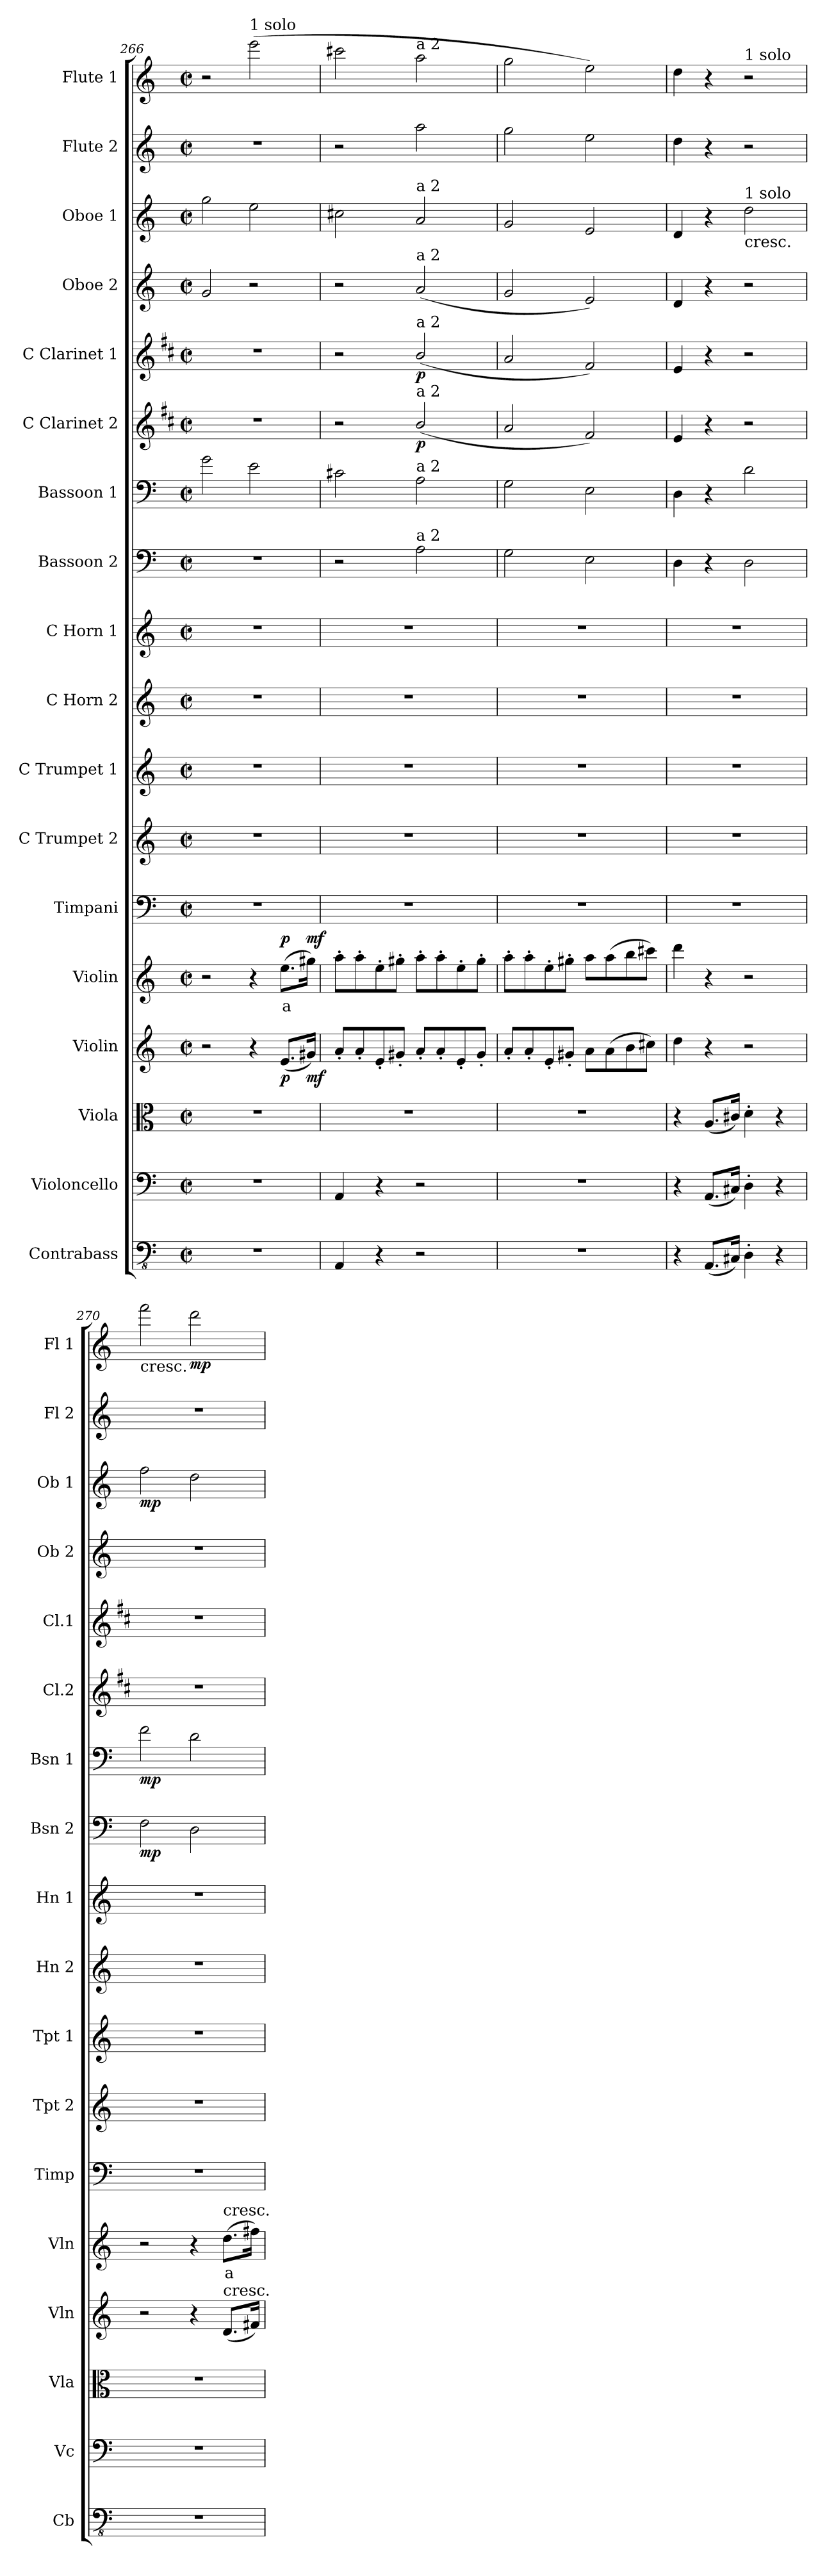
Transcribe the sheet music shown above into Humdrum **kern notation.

**kern	**kern	**kern	**kern	**dynam	**kern	**text	**dynam	**kern	**kern	**kern	**kern	**kern	**kern	**dynam	**kern	**dynam	**kern	**dynam	**kern	**dynam	**kern	**kern	**dynam	**kern	**kern	**dynam
*part18	*part17	*part16	*part15	*part15	*part14	*part14	*part14	*part13	*part12	*part11	*part10	*part9	*part8	*part8	*part7	*part7	*part6	*part6	*part5	*part5	*part4	*part3	*part3	*part2	*part1	*part1
*staff18	*staff17	*staff16	*staff15	*staff15	*staff14	*staff14	*staff14	*staff13	*staff12	*staff11	*staff10	*staff9	*staff8	*staff8	*staff7	*staff7	*staff6	*staff6	*staff5	*staff5	*staff4	*staff3	*staff3	*staff2	*staff1	*staff1
*I"Contrabass	*I"Violoncello	*I"Viola	*I"Violin	*	*I"Violin	*	*	*I"Timpani	*I"C Trumpet 2	*I"C Trumpet 1	*I"C Horn 2	*I"C Horn 1	*I"Bassoon 2	*	*I"Bassoon 1	*	*I"C Clarinet 2	*	*I"C Clarinet 1	*	*I"Oboe 2	*I"Oboe 1	*	*I"Flute 2	*I"Flute 1	*
*I'Cb	*I'Vc	*I'Vla	*I'Vln	*	*I'Vln	*	*	*I'Timp	*I'Tpt 2	*I'Tpt 1	*I'Hn 2	*I'Hn 1	*I'Bsn 2	*	*I'Bsn 1	*	*I'Cl.2	*	*I'Cl.1	*	*I'Ob 2	*I'Ob 1	*	*I'Fl 2	*I'Fl 1	*
*clefFv4	*clefF4	*clefC3	*clefG2	*	*clefG2	*	*	*clefF4	*clefG2	*clefG2	*clefG2	*clefG2	*clefF4	*	*clefF4	*	*clefG2	*	*clefG2	*	*clefG2	*clefG2	*	*clefG2	*clefG2	*
*	*	*	*	*	*	*	*	*	*	*	*ITrd7c12	*ITrd7c12	*	*	*	*	*ITrd1c2	*	*ITrd1c2	*	*	*	*	*	*	*
*k[]	*k[]	*k[]	*k[]	*	*k[]	*	*	*k[]	*k[]	*k[]	*k[]	*k[]	*k[]	*	*k[]	*	*k[]	*	*k[]	*	*k[]	*k[]	*	*k[]	*k[]	*
*M2/2	*M2/2	*M2/2	*M2/2	*	*M2/2	*	*	*M2/2	*M2/2	*M2/2	*M2/2	*M2/2	*M2/2	*	*M2/2	*	*M2/2	*	*M2/2	*	*M2/2	*M2/2	*	*M2/2	*M2/2	*
*met(c|)	*met(c|)	*met(c|)	*met(c|)	*	*met(c|)	*	*	*met(c|)	*met(c|)	*met(c|)	*met(c|)	*met(c|)	*met(c|)	*	*met(c|)	*	*met(c|)	*	*met(c|)	*	*met(c|)	*met(c|)	*	*met(c|)	*met(c|)	*
=266	=266	=266	=266	=266	=266	=266	=266	=266	=266	=266	=266	=266	=266	=266	=266	=266	=266	=266	=266	=266	=266	=266	=266	=266	=266	=266
1r	1r	1r	2r	.	2r	.	.	1r	1r	1r	1r	1r	1r	.	2g\	.	1r	.	1r	.	2g/	2gg\	.	1r	2r	.
!	!	!	!	!	!	!	!	!	!	!	!	!	!	!	!	!	!	!	!	!	!	!	!	!	!LO:TX:a:t=1 solo	!
.	.	.	4r	.	4r	.	.	.	.	.	.	.	.	.	2e\	.	.	.	.	.	2r	2ee\	.	.	(>2eee\	.
!	!	!	!	!LO:DY:b	!	!LO:LY:b:color=#FF0000	!LO:DY:b	!	!	!	!	!	!	!	!	!	!	!	!	!	!	!	!	!	!	!
.	.	.	(<8.e/L	p	(>8.ee\L	a	p	.	.	.	.	.	.	.	.	.	.	.	.	.	.	.	.	.	.	.
!	!	!	!	!LO:DY:b	!	!	!LO:DY:b	!	!	!	!	!	!	!	!	!	!	!	!	!	!	!	!	!	!	!
.	.	.	16g#X/Jk)	mf	16gg#X\Jk)	.	mf	.	.	.	.	.	.	.	.	.	.	.	.	.	.	.	.	.	.	.
=267	=267	=267	=267	=267	=267	=267	=267	=267	=267	=267	=267	=267	=267	=267	=267	=267	=267	=267	=267	=267	=267	=267	=267	=267	=267	=267
4AAA/	4AA/	1r	8a'/L	.	8aa'\L	.	.	1r	1r	1r	1r	1r	2r	.	2c#X\	.	2r	.	2r	.	2r	2cc#X\	.	2r	2ccc#X\	.
.	.	.	8a'/	.	8aa'\	.	.	.	.	.	.	.	.	.	.	.	.	.	.	.	.	.	.	.	.	.
4r	4r	.	8e'/	.	8ee'\	.	.	.	.	.	.	.	.	.	.	.	.	.	.	.	.	.	.	.	.	.
.	.	.	8g#X'/J	.	8gg#X'\J	.	.	.	.	.	.	.	.	.	.	.	.	.	.	.	.	.	.	.	.	.
!	!	!	!	!	!	!	!	!	!	!	!	!	!	!	!	!	!	!	!	!	!	!	!	!	!LO:TX:a:t=a 2	!
!	!	!	!	!	!	!	!	!	!	!	!	!	!	!	!	!	!	!	!	!	!	!LO:TX:a:t=a 2	!	!	!	!
!	!	!	!	!	!	!	!	!	!	!	!	!	!	!	!	!	!	!	!	!	!LO:TX:a:t=a 2	!	!	!	!	!
!	!	!	!	!	!	!	!	!	!	!	!	!	!	!	!	!	!	!	!LO:TX:a:t=a 2	!	!	!	!	!	!	!
!	!	!	!	!	!	!	!	!	!	!	!	!	!	!	!	!	!LO:TX:a:t=a 2	!	!	!	!	!	!	!	!	!
!	!	!	!	!	!	!	!	!	!	!	!	!	!	!	!LO:TX:a:t=a 2	!	!	!	!	!	!	!	!	!	!	!
!	!	!	!	!	!	!	!	!	!	!	!	!	!LO:TX:a:t=a 2	!	!	!	!	!	!	!	!	!	!	!	!	!
!	!	!	!	!	!	!	!	!	!	!	!	!	!	!	!	!	!	!LO:DY:b	!	!LO:DY:b	!	!	!	!	!	!
2r	2r	.	8a'/L	.	8aa'\L	.	.	.	.	.	.	.	2A\	.	2A\	.	(<2a/	p	(<2a/	p	(<2a/	2a/	.	2aa\	2aa\	.
.	.	.	8a'/	.	8aa'\	.	.	.	.	.	.	.	.	.	.	.	.	.	.	.	.	.	.	.	.	.
.	.	.	8e'/	.	8ee'\	.	.	.	.	.	.	.	.	.	.	.	.	.	.	.	.	.	.	.	.	.
.	.	.	8g#'/J	.	8gg#'\J	.	.	.	.	.	.	.	.	.	.	.	.	.	.	.	.	.	.	.	.	.
=268	=268	=268	=268	=268	=268	=268	=268	=268	=268	=268	=268	=268	=268	=268	=268	=268	=268	=268	=268	=268	=268	=268	=268	=268	=268	=268
1r	1r	1r	8a'/L	.	8aa'\L	.	.	1r	1r	1r	1r	1r	2G\	.	2G\	.	2g/	.	2g/	.	2g/	2g/	.	2gg\	2gg\	.
.	.	.	8a'/	.	8aa'\	.	.	.	.	.	.	.	.	.	.	.	.	.	.	.	.	.	.	.	.	.
.	.	.	8e'/	.	8ee'\	.	.	.	.	.	.	.	.	.	.	.	.	.	.	.	.	.	.	.	.	.
.	.	.	8g#X'/J	.	8gg#X'\J	.	.	.	.	.	.	.	.	.	.	.	.	.	.	.	.	.	.	.	.	.
.	.	.	8a\L	.	8aa\L	.	.	.	.	.	.	.	2E\	.	2E\	.	2e/)	.	2e/)	.	2e/)	2e/	.	2ee\	2ee\)	.
.	.	.	(>8a\	.	(>8aa\	.	.	.	.	.	.	.	.	.	.	.	.	.	.	.	.	.	.	.	.	.
.	.	.	8b\	.	8bb\	.	.	.	.	.	.	.	.	.	.	.	.	.	.	.	.	.	.	.	.	.
.	.	.	8cc#X\J)	.	8ccc#X\J)	.	.	.	.	.	.	.	.	.	.	.	.	.	.	.	.	.	.	.	.	.
=269	=269	=269	=269	=269	=269	=269	=269	=269	=269	=269	=269	=269	=269	=269	=269	=269	=269	=269	=269	=269	=269	=269	=269	=269	=269	=269
4r	4r	4r	4dd\	.	4ddd\	.	.	1r	1r	1r	1r	1r	4D\	.	4D\	.	4d/	.	4d/	.	4d/	4d/	.	4dd\	4dd\	.
(<8.AAA/L	(<8.AA/L	(<8.A/L	4r	.	4r	.	.	.	.	.	.	.	4r	.	4r	.	4r	.	4r	.	4r	4r	.	4r	4r	.
16CC#X/Jk)	16C#X/Jk)	16c#X/Jk)	.	.	.	.	.	.	.	.	.	.	.	.	.	.	.	.	.	.	.	.	.	.	.	.
!	!	!	!	!	!	!	!	!	!	!	!	!	!	!	!	!	!	!	!	!	!	!	!	!	!LO:TX:a:t=1 solo	!
!	!	!	!	!	!	!	!	!	!	!	!	!	!	!	!	!	!	!	!	!	!	!LO:TX:a:t=1 solo	!	!	!	!
!	!	!	!	!	!	!	!	!	!	!	!	!	!	!	!	!	!	!	!	!	!	!LO:TX:b:t=cresc.	!	!	!	!
4DD'\	4D'\	4d'\	2r	.	2r	.	.	.	.	.	.	.	2D\	.	2d\	.	2r	.	2r	.	2r	2dd\	.	2r	2r	.
4r	4r	4r	.	.	.	.	.	.	.	.	.	.	.	.	.	.	.	.	.	.	.	.	.	.	.	.
=270	=270	=270	=270	=270	=270	=270	=270	=270	=270	=270	=270	=270	=270	=270	=270	=270	=270	=270	=270	=270	=270	=270	=270	=270	=270	=270
!	!	!	!	!	!	!	!	!	!	!	!	!	!	!	!	!	!	!	!	!	!	!	!	!	!LO:TX:b:t=cresc.	!
!	!	!	!	!	!	!	!	!	!	!	!	!	!	!LO:DY:b	!	!LO:DY:b	!	!	!	!	!	!	!LO:DY:b	!	!	!
1r	1r	1r	2r	.	2r	.	.	1r	1r	1r	1r	1r	2F\	mp	2f\	mp	1r	.	1r	.	1r	2ff\	mp	1r	2fff\	.
!	!	!	!	!	!	!	!	!	!	!	!	!	!	!	!	!	!	!	!	!	!	!	!	!	!	!LO:DY:b
.	.	.	4r	.	4r	.	.	.	.	.	.	.	2D\	.	2d\	.	.	.	.	.	.	2dd\	.	.	2ddd\	mp
!	!	!	!	!	!LO:TX:a:t=cresc.	!	!	!	!	!	!	!	!	!	!	!	!	!	!	!	!	!	!	!	!	!
!	!	!	!LO:TX:a:t=cresc.	!	!	!	!	!	!	!	!	!	!	!	!	!	!	!	!	!	!	!	!	!	!	!
!	!	!	!	!	!	!LO:LY:b:color=#FF0000	!	!	!	!	!	!	!	!	!	!	!	!	!	!	!	!	!	!	!	!
.	.	.	(<8.d/L	.	(>8.dd\L	a	.	.	.	.	.	.	.	.	.	.	.	.	.	.	.	.	.	.	.	.
.	.	.	16f#X/Jk)	.	16ff#X\Jk)	.	.	.	.	.	.	.	.	.	.	.	.	.	.	.	.	.	.	.	.	.
=	=	=	=	=	=	=	=	=	=	=	=	=	=	=	=	=	=	=	=	=	=	=	=	=	=	=
*-	*-	*-	*-	*-	*-	*-	*-	*-	*-	*-	*-	*-	*-	*-	*-	*-	*-	*-	*-	*-	*-	*-	*-	*-	*-	*-
